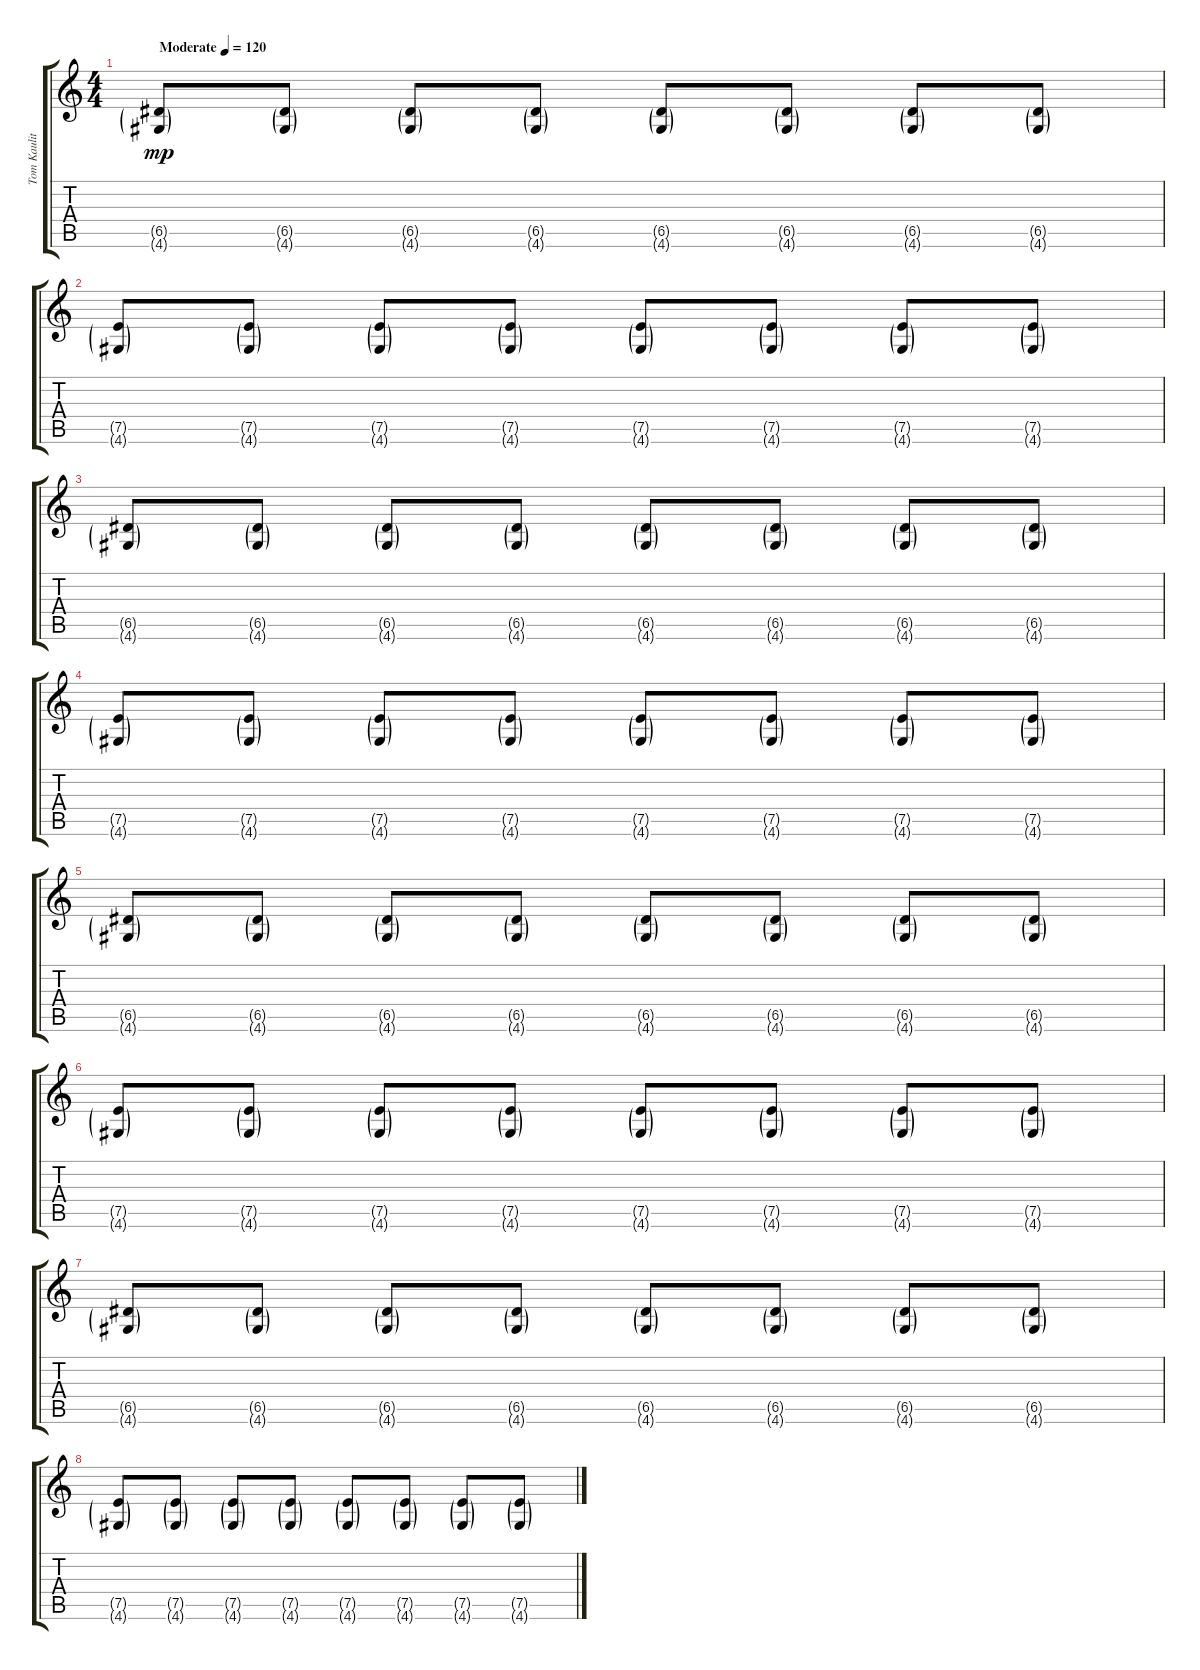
\track ("Tom Kaulitz" "Tom Kaulit") {instrument electricguitarmuted}
\staff {score tabs}
\tuning (E4 B3 G3 D3 A2 E2) {hide}
\ts (4 4)
\tempo (120 "Moderate")
\clef g2
\ks c
(6.5{g} 4.6{g}).8{dy mp instrument electricguitarmuted} (6.5{g} 4.6{g}).8 (6.5{g} 4.6{g}).8 (6.5{g} 4.6{g}).8 (6.5{g} 4.6{g}).8 (6.5{g} 4.6{g}).8 (6.5{g} 4.6{g}).8 (6.5{g} 4.6{g}).8 |
(7.5{g} 4.6{g}).8 (7.5{g} 4.6{g}).8 (7.5{g} 4.6{g}).8 (7.5{g} 4.6{g}).8 (7.5{g} 4.6{g}).8 (7.5{g} 4.6{g}).8 (7.5{g} 4.6{g}).8 (7.5{g} 4.6{g}).8 |
(6.5{g} 4.6{g}).8 (6.5{g} 4.6{g}).8 (6.5{g} 4.6{g}).8 (6.5{g} 4.6{g}).8 (6.5{g} 4.6{g}).8 (6.5{g} 4.6{g}).8 (6.5{g} 4.6{g}).8 (6.5{g} 4.6{g}).8 |
(7.5{g} 4.6{g}).8 (7.5{g} 4.6{g}).8 (7.5{g} 4.6{g}).8 (7.5{g} 4.6{g}).8 (7.5{g} 4.6{g}).8 (7.5{g} 4.6{g}).8 (7.5{g} 4.6{g}).8 (7.5{g} 4.6{g}).8 |
(6.5{g} 4.6{g}).8 (6.5{g} 4.6{g}).8 (6.5{g} 4.6{g}).8 (6.5{g} 4.6{g}).8 (6.5{g} 4.6{g}).8 (6.5{g} 4.6{g}).8 (6.5{g} 4.6{g}).8 (6.5{g} 4.6{g}).8 |
(7.5{g} 4.6{g}).8 (7.5{g} 4.6{g}).8 (7.5{g} 4.6{g}).8 (7.5{g} 4.6{g}).8 (7.5{g} 4.6{g}).8 (7.5{g} 4.6{g}).8 (7.5{g} 4.6{g}).8 (7.5{g} 4.6{g}).8 |
(6.5{g} 4.6{g}).8 (6.5{g} 4.6{g}).8 (6.5{g} 4.6{g}).8 (6.5{g} 4.6{g}).8 (6.5{g} 4.6{g}).8 (6.5{g} 4.6{g}).8 (6.5{g} 4.6{g}).8 (6.5{g} 4.6{g}).8 |
(7.5{g} 4.6{g}).8 (7.5{g} 4.6{g}).8 (7.5{g} 4.6{g}).8 (7.5{g} 4.6{g}).8 (7.5{g} 4.6{g}).8 (7.5{g} 4.6{g}).8 (7.5{g} 4.6{g}).8 (7.5{g} 4.6{g}).8
